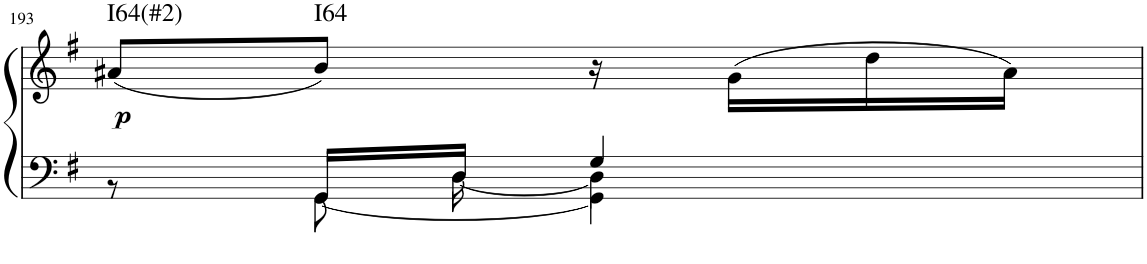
**kern	**kern	**dynam	**harte
*part1	*part1	*part1	*part1
*staff2	*staff1	*staff1/2	*
*I"Piano	*	*	*
*I'Pno	*	*	*
!!LO:PB:g=z
*clefF4	*clefG2	*	*
*k[f#]	*k[f#]	*	*
*G:	*G:	*	*
*M2/4	*M2/4	*	*
=193	=193	=193	=193
*^	*	*	*
*	*^	*	*	*
*	*	*^	*	*	*
!	!	!	!	!	!LO:DY:b	!LO:H:kt=I64(#2)
2ryy	8r	8ryy	8.ryy	(8a#X/L	p	N
!	!	!	!	!	!	!LO:H:kt=I64
.	16GG/LL	[8GG\	.	8b/J)	.	N
.	16D/JJ	.	[16D\	.	.	.
.	4G/	4GG\]	4D\]	16r	.	.
.	.	.	.	(16g\LL	.	.
.	.	.	.	16dd\	.	.
.	.	.	.	16a#\JJ)	.	.
*v	*v	*v	*v	*	*	*
=	=	=	=
*-	*-	*-	*-
